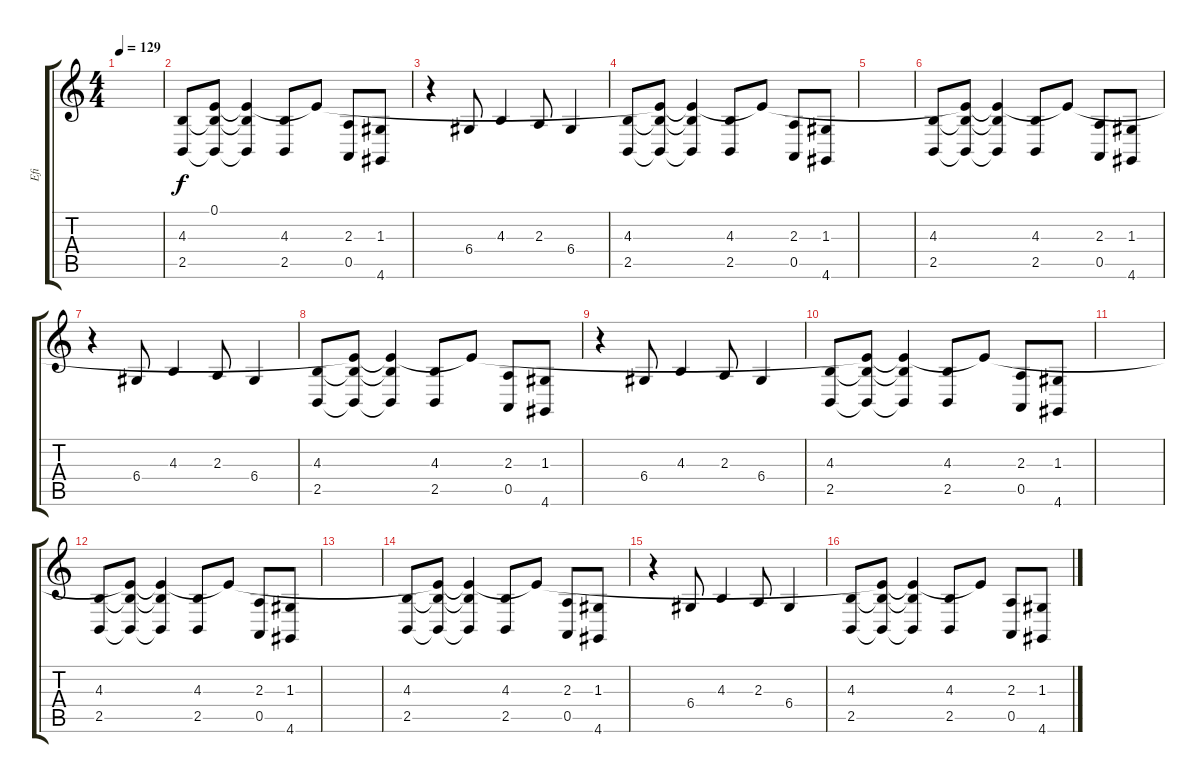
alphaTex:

\track ("Efi" "Efi") {instrument fx1rain}
\staff {score tabs}
\tuning (E4 B3 G3 D3 A2 E2) {hide}
\ts (4 4)
\tempo 129
\clef g2
\ks c
|
(4.3 2.5).8 (0.1{t} 4.3{t} 2.5{t}).8 (0.1{t} 4.3{t} 2.5{t}).4 (4.3 2.5).8 0.1{t}.8 (2.3 0.5).8 (1.3 4.6).8 |
r.4 6.4.8 4.3.4 2.3.8 6.4.4 |
(4.3 2.5).8 (0.1{t} 4.3{t} 2.5{t}).8 (0.1{t} 4.3{t} 2.5{t}).4 (4.3 2.5).8 0.1{t}.8 (2.3 0.5).8 (1.3 4.6).8 |
|
(4.3 2.5).8{volume 10} (0.1{t} 4.3{t} 2.5{t}).8 (0.1{t} 4.3{t} 2.5{t}).4 (4.3 2.5).8 0.1{t}.8 (2.3 0.5).8 (1.3 4.6).8 |
r.4 6.4.8 4.3.4 2.3.8 6.4.4 |
(4.3 2.5).8 (0.1{t} 4.3{t} 2.5{t}).8 (0.1{t} 4.3{t} 2.5{t}).4 (4.3 2.5).8 0.1{t}.8 (2.3 0.5).8 (1.3 4.6).8 |
r.4 6.4.8 4.3.4 2.3.8 6.4.4 |
(4.3 2.5).8 (0.1{t} 4.3{t} 2.5{t}).8 (0.1{t} 4.3{t} 2.5{t}).4 (4.3 2.5).8 0.1{t}.8 (2.3 0.5).8 (1.3 4.6).8 |
|
(4.3 2.5).8 (0.1{t} 4.3{t} 2.5{t}).8 (0.1{t} 4.3{t} 2.5{t}).4 (4.3 2.5).8 0.1{t}.8 (2.3 0.5).8 (1.3 4.6).8 |
|
(4.3 2.5).8 (0.1{t} 4.3{t} 2.5{t}).8 (0.1{t} 4.3{t} 2.5{t}).4 (4.3 2.5).8 0.1{t}.8 (2.3 0.5).8 (1.3 4.6).8 |
r.4 6.4.8 4.3.4 2.3.8 6.4.4 |
(4.3 2.5).8 (0.1{t} 4.3{t} 2.5{t}).8 (0.1{t} 4.3{t} 2.5{t}).4 (4.3 2.5).8 0.1{t}.8 (2.3 0.5).8 (1.3 4.6).8
